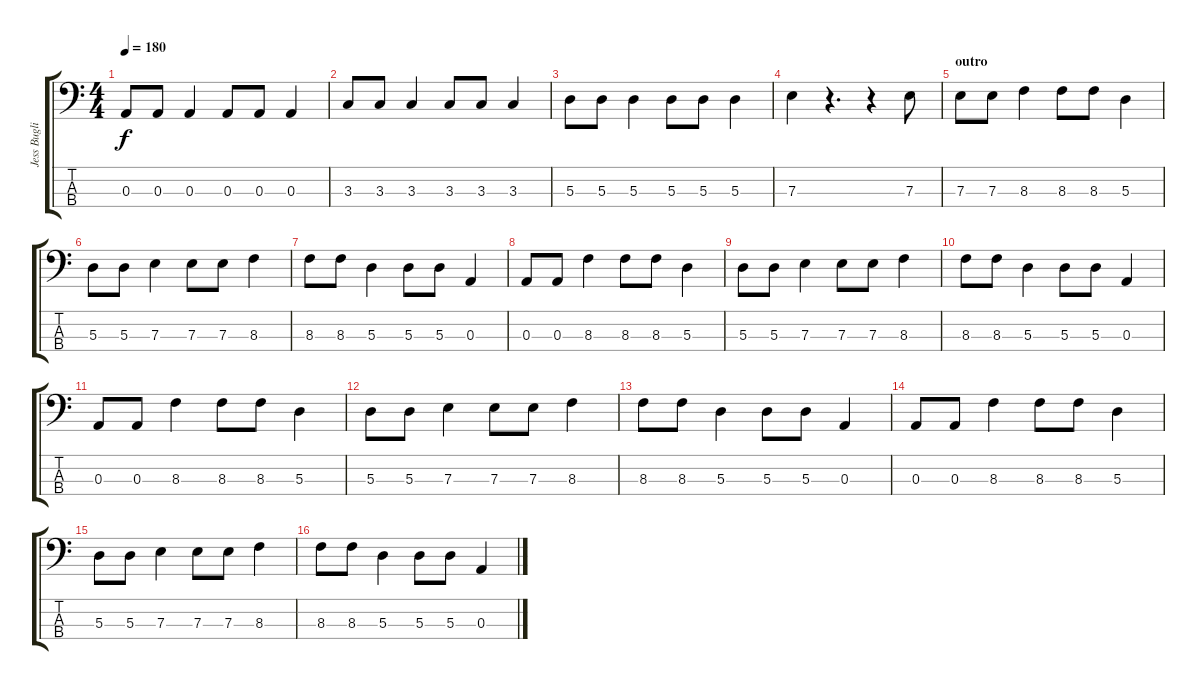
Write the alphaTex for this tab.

\track ("Jess Buglione" "Jess Bugli") {instrument electricbassfinger}
\staff {score tabs}
\tuning (G2 D2 A1 E1) {hide}
\ts (4 4)
\tempo 180
\clef f4
\ks c
0.3.8{dy f} 0.3.8 0.3.4 0.3.8 0.3.8 0.3.4 |
3.3.8 3.3.8 3.3.4 3.3.8 3.3.8 3.3.4 |
5.3.8 5.3.8 5.3.4 5.3.8 5.3.8 5.3.4 |
7.3.4 r.4{d} r.4 7.3.8 |
\section ("" "outro")
7.3.8 7.3.8 8.3.4 8.3.8 8.3.8 5.3.4 |
5.3.8 5.3.8 7.3.4 7.3.8 7.3.8 8.3.4 |
8.3.8 8.3.8 5.3.4 5.3.8 5.3.8 0.3.4 |
0.3.8 0.3.8 8.3.4 8.3.8 8.3.8 5.3.4 |
5.3.8 5.3.8 7.3.4 7.3.8 7.3.8 8.3.4 |
8.3.8 8.3.8 5.3.4 5.3.8 5.3.8 0.3.4 |
0.3.8 0.3.8 8.3.4 8.3.8 8.3.8 5.3.4 |
5.3.8 5.3.8 7.3.4 7.3.8 7.3.8 8.3.4 |
8.3.8 8.3.8 5.3.4 5.3.8 5.3.8 0.3.4 |
0.3.8 0.3.8 8.3.4 8.3.8 8.3.8 5.3.4 |
5.3.8 5.3.8 7.3.4 7.3.8 7.3.8 8.3.4 |
8.3.8 8.3.8 5.3.4 5.3.8 5.3.8 0.3.4
